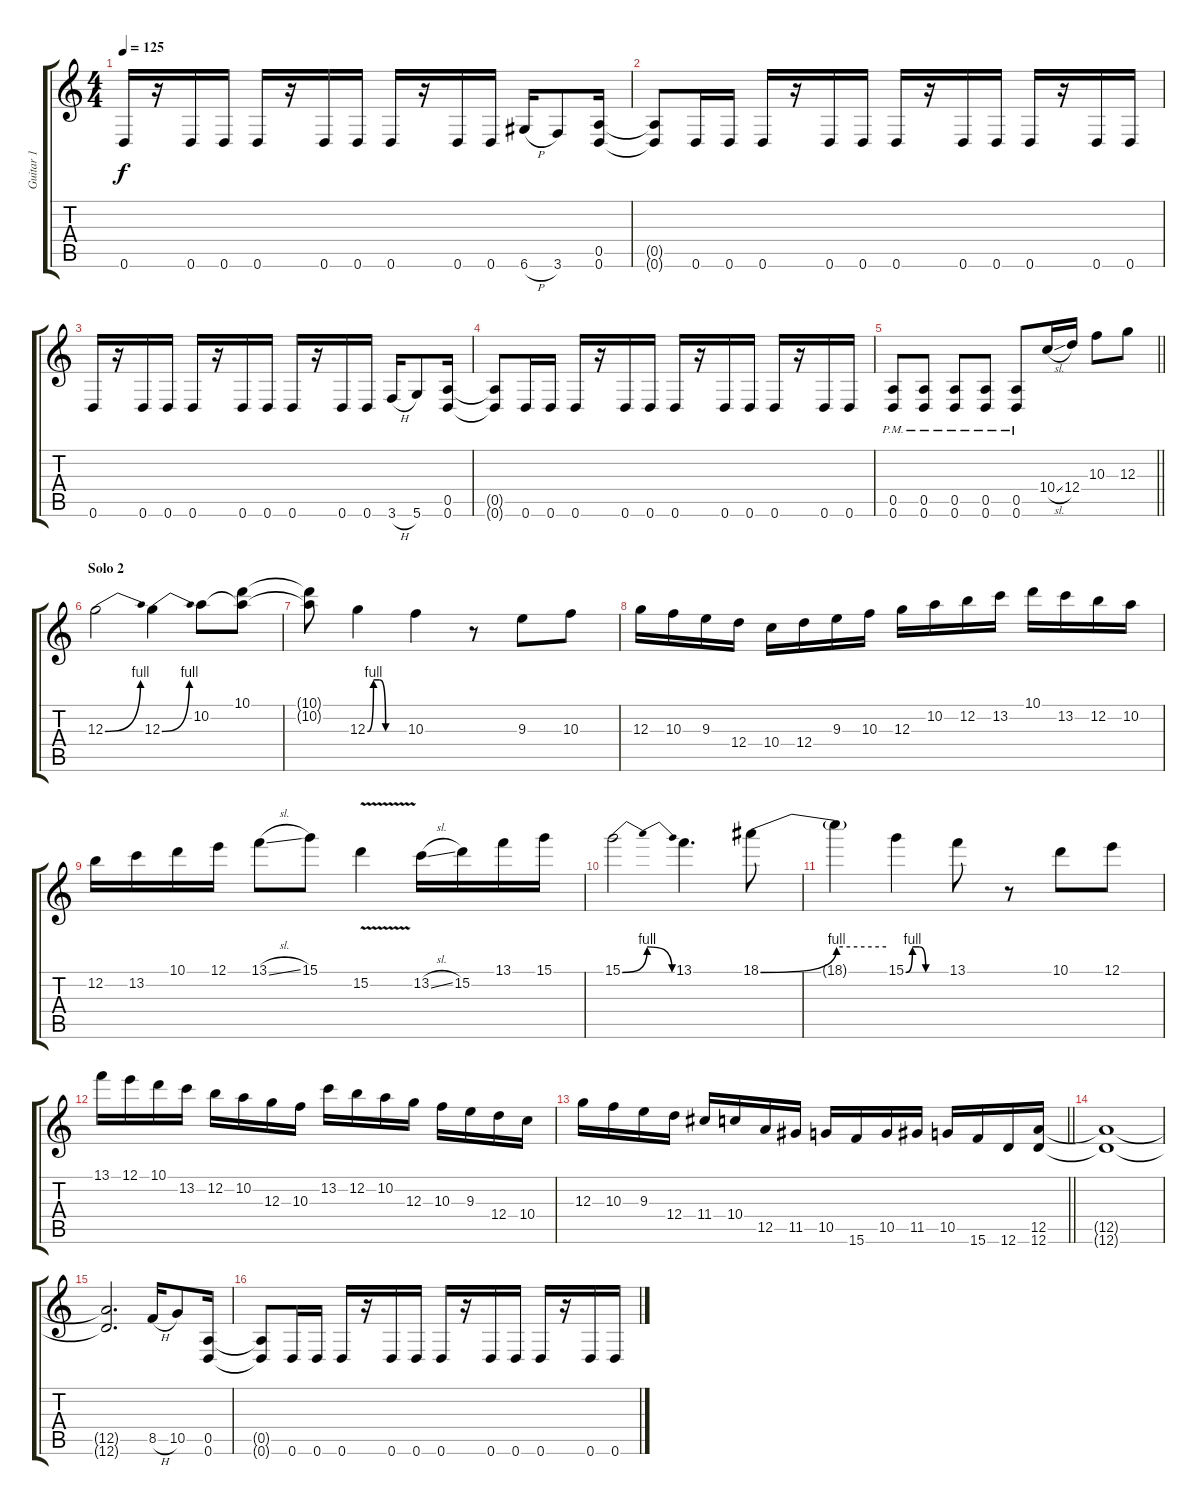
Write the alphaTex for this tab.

\track ("Guitar 1" "Guitar 1") {instrument distortionguitar}
\staff {score tabs}
\tuning (E4 B3 G3 D3 A2 D2) {hide}
\ts (4 4)
\tempo 125
\clef g2
\ks c
0.6.16{dy f} r.16 0.6.16 0.6.16 0.6.16 r.16 0.6.16 0.6.16 0.6.16 r.16 0.6.16 0.6.16 6.6{h}.16 3.6.8 (0.5 0.6).16 |
(0.5{t} 0.6{t}).8 0.6.16 0.6.16 0.6.16 r.16 0.6.16 0.6.16 0.6.16 r.16 0.6.16 0.6.16 0.6.16 r.16 0.6.16 0.6.16 |
0.6.16 r.16 0.6.16 0.6.16 0.6.16 r.16 0.6.16 0.6.16 0.6.16 r.16 0.6.16 0.6.16 3.6{h}.16 5.6.8 (0.5 0.6).16 |
(0.5{t} 0.6{t}).8 0.6.16 0.6.16 0.6.16 r.16 0.6.16 0.6.16 0.6.16 r.16 0.6.16 0.6.16 0.6.16 r.16 0.6.16 0.6.16 |
\barLineRight lightlight
(0.5{pm} 0.6{pm}).8 (0.5{pm} 0.6{pm}).8 (0.5{pm} 0.6{pm}).8 (0.5{pm} 0.6{pm}).8 (0.5{pm} 0.6{pm}).8 10.4{sl}.16{balance 8} 12.4.16 10.3.8 12.3.8 |
\section ("" "Solo 2")
12.3{be (bend 0 0 60 4)}.2 12.3{be (bend 0 0 60 4)}.4 10.2.8 (10.1 10.2{t}).8 |
(10.1{t} 10.2{t}).8 12.3{be (custom 0 0 10 4 20 4 30 0 60 0)}.4 10.3.4 r.8 9.3.8 10.3.8 |
12.3.16 10.3.16 9.3.16 12.4.16 10.4.16 12.4.16 9.3.16 10.3.16 12.3.16 10.2.16 12.2.16 13.2.16 10.1.16 13.2.16 12.2.16 10.2.16 |
12.2.16 13.2.16 10.1.16 12.1.16 13.1{sl}.8 15.1.8 15.2{v}.4 13.2{sl}.16 15.2.16 13.1.16 15.1.16 |
15.1{be (bendrelease 0 0 10 4 45 4 60 0)}.2 13.1.4{d} 18.1{be (bend 0 0 60 4)}.8 |
18.1{be (hold 0 4 60 4) t}.4 15.1{be (custom 0 0 10 4 20 4 30 0 60 0)}.4 13.1.8 r.8 10.1.8 12.1.8 |
13.1.16 12.1.16 10.1.16 13.2.16 12.2.16 10.2.16 12.3.16 10.3.16 13.2.16 12.2.16 10.2.16 12.3.16 10.3.16 9.3.16 12.4.16 10.4.16 |
\barLineRight lightlight
12.3.16 10.3.16 9.3.16 12.4.16 11.4.16 10.4.16 12.5.16 11.5.16 10.5.16 15.6.16 10.5.16 11.5.16 10.5.16 15.6.16 12.6.16 (12.5 12.6).16{balance 16} |
\section ("" "")
(12.5{t} 12.6{t}).1 |
(12.5{t} 12.6{t}).2{d} 8.5{h}.16 10.5.8 (0.5 0.6).16 |
(0.5{t} 0.6{t}).8 0.6.16 0.6.16 0.6.16 r.16 0.6.16 0.6.16 0.6.16 r.16 0.6.16 0.6.16 0.6.16 r.16 0.6.16 0.6.16
